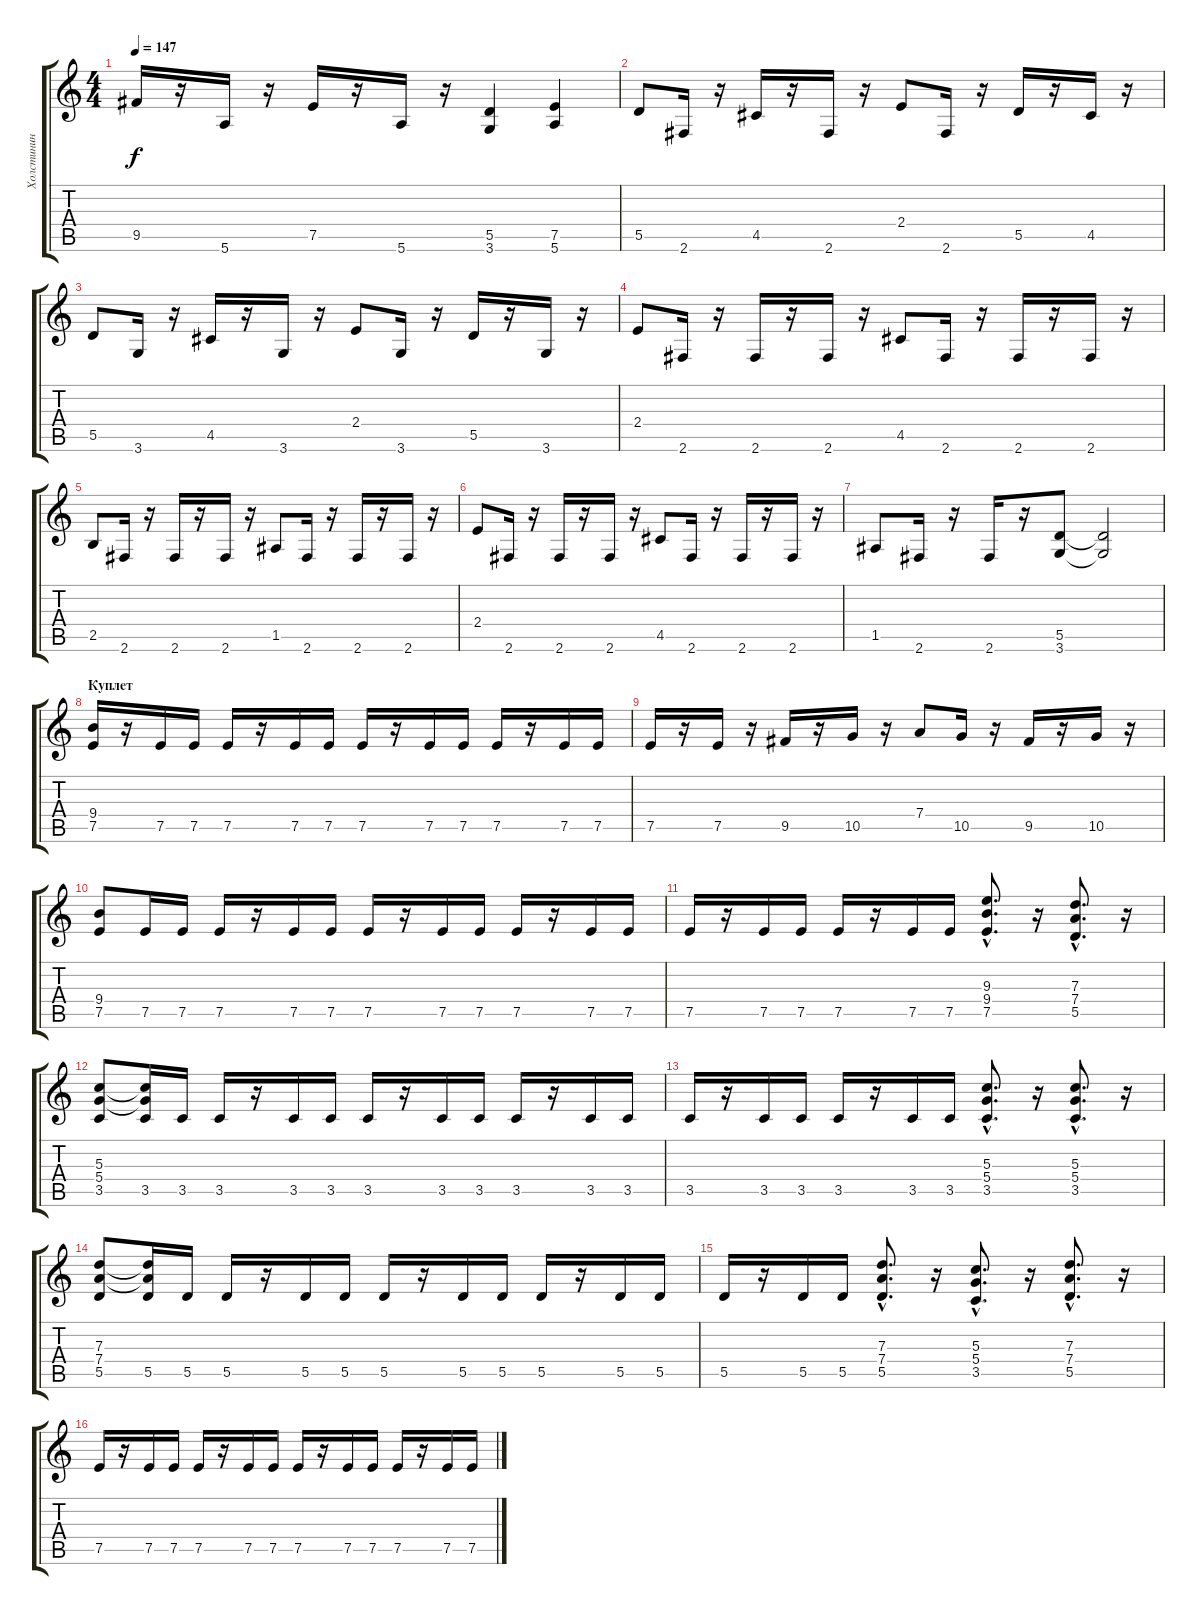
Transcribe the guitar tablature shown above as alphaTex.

\track ("Холстинин" "Холстинин") {instrument overdrivenguitar}
\staff {score tabs}
\tuning (E4 B3 G3 D3 A2 E2) {hide}
\ts (4 4)
\tempo 147
\clef g2
\ks c
9.5.16{dy f} r.16 5.6.16 r.16 7.5.16 r.16 5.6.16 r.16 (5.5 3.6).4 (7.5 5.6).4 |
5.5.8 2.6.16 r.16 4.5.16 r.16 2.6.16 r.16 2.4.8 2.6.16 r.16 5.5.16 r.16 4.5.16 r.16 |
5.5.8 3.6.16 r.16 4.5.16 r.16 3.6.16 r.16 2.4.8 3.6.16 r.16 5.5.16 r.16 3.6.16 r.16 |
2.4.8 2.6.16 r.16 2.6.16 r.16 2.6.16 r.16 4.5.8 2.6.16 r.16 2.6.16 r.16 2.6.16 r.16 |
2.5.8 2.6.16 r.16 2.6.16 r.16 2.6.16 r.16 1.5.8 2.6.16 r.16 2.6.16 r.16 2.6.16 r.16 |
2.4.8 2.6.16 r.16 2.6.16 r.16 2.6.16 r.16 4.5.8 2.6.16 r.16 2.6.16 r.16 2.6.16 r.16 |
1.5.8 2.6.16 r.16 2.6.16 r.16 (5.5 3.6).8 (5.5{t} 3.6{t}).2 |
\section ("" "Куплет")
(9.4 7.5).16 r.16 7.5.16 7.5.16 7.5.16 r.16 7.5.16 7.5.16 7.5.16 r.16 7.5.16 7.5.16 7.5.16 r.16 7.5.16 7.5.16 |
7.5.16 r.16 7.5.16 r.16 9.5.16 r.16 10.5.16 r.16 7.4.8 10.5.16 r.16 9.5.16 r.16 10.5.16 r.16 |
(9.4 7.5).8 7.5.16 7.5.16 7.5.16 r.16 7.5.16 7.5.16 7.5.16 r.16 7.5.16 7.5.16 7.5.16 r.16 7.5.16 7.5.16 |
7.5.16 r.16 7.5.16 7.5.16 7.5.16 r.16 7.5.16 7.5.16 (9.3{hac} 9.4{hac} 7.5{hac}).8{d} r.16 (7.3{hac} 7.4{hac} 5.5{hac}).8{d} r.16 |
(5.3 5.4 3.5).8 (5.3{t} 5.4{t} 3.5).16 3.5.16 3.5.16 r.16 3.5.16 3.5.16 3.5.16 r.16 3.5.16 3.5.16 3.5.16 r.16 3.5.16 3.5.16 |
3.5.16 r.16 3.5.16 3.5.16 3.5.16 r.16 3.5.16 3.5.16 (5.3{hac} 5.4{hac} 3.5{hac}).8{d} r.16 (5.3{hac} 5.4{hac} 3.5{hac}).8{d} r.16 |
(7.3 7.4 5.5).8 (7.3{t} 7.4{t} 5.5).16 5.5.16 5.5.16 r.16 5.5.16 5.5.16 5.5.16 r.16 5.5.16 5.5.16 5.5.16 r.16 5.5.16 5.5.16 |
5.5.16 r.16 5.5.16 5.5.16 (7.3{hac} 7.4{hac} 5.5{hac}).8{d} r.16 (5.3{hac} 5.4{hac} 3.5{hac}).8{d} r.16 (7.3{hac} 7.4{hac} 5.5{hac}).8{d} r.16 |
7.5.16 r.16 7.5.16 7.5.16 7.5.16 r.16 7.5.16 7.5.16 7.5.16 r.16 7.5.16 7.5.16 7.5.16 r.16 7.5.16 7.5.16
